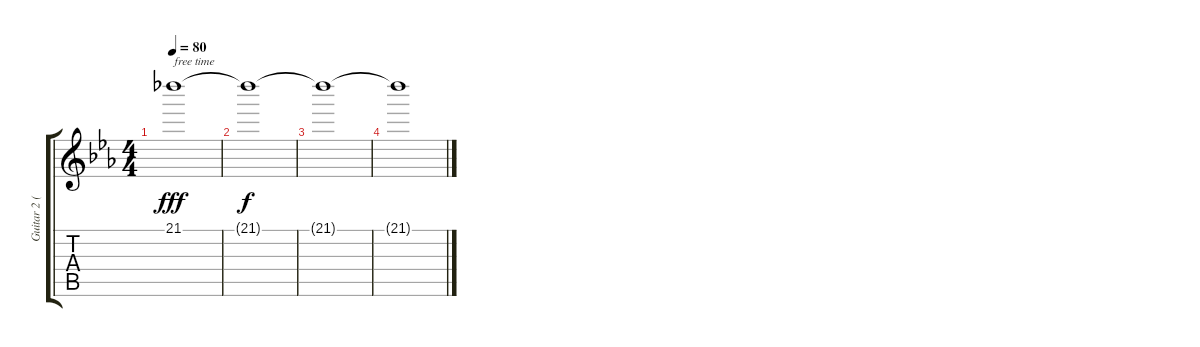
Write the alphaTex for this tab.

\track ("Guitar 2 (Dave Weiner)" "Guitar 2 (") {instrument distortionguitar}
\staff {score tabs}
\tuning (E4 B3 G3 D3 A2 E2) {hide}
\ts (4 4)
\tempo 80
\clef g2
\ks eb
21.1.1{txt "free time" dy fff} |
21.1{t}.1{dy f} |
21.1{t}.1 |
21.1{t}.1
